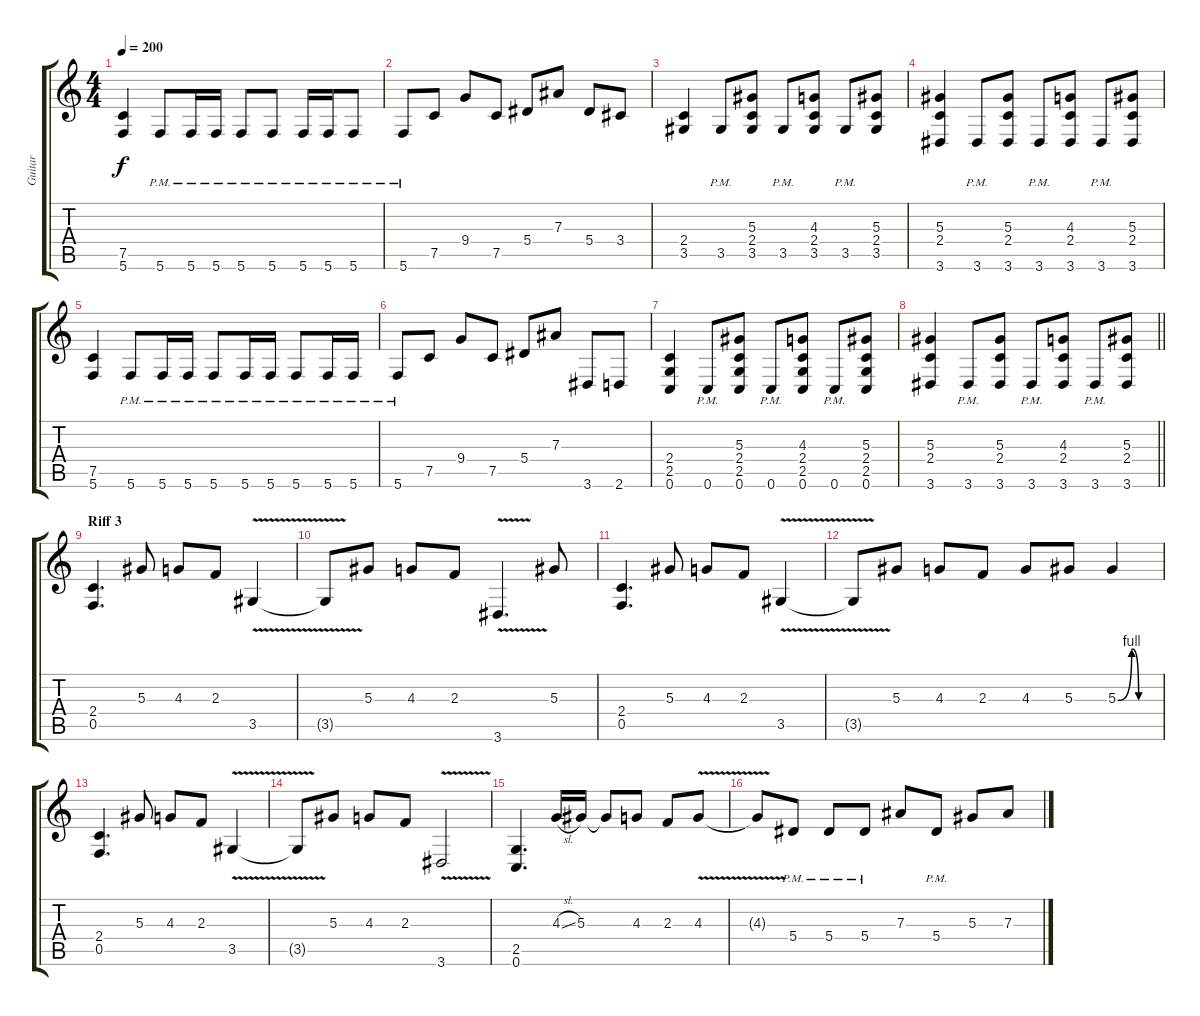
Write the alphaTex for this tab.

\track ("Guitar" "Guitar") {instrument distortionguitar}
\staff {score tabs}
\tuning (C4 G3 Eb3 Bb2 F2 C2) {hide}
\ts (4 4)
\tempo 200
\clef g2
\ks c
(7.5 5.6).4{dy f} 5.6{pm}.8 5.6{pm}.16 5.6{pm}.16 5.6{pm}.8 5.6{pm}.8 5.6{pm}.16 5.6{pm}.16 5.6{pm}.8 |
5.6{pm}.8 7.5.8 9.4.8 7.5.8 5.4.8 7.3.8 5.4.8 3.4.8 |
(2.4 3.5).4 3.5{pm}.8 (5.3 2.4 3.5).8 3.5{pm}.8 (4.3 2.4 3.5).8 3.5{pm}.8 (5.3 2.4 3.5).8 |
(5.3 2.4 3.6).4 3.6{pm}.8 (5.3 2.4 3.6).8 3.6{pm}.8 (4.3 2.4 3.6).8 3.6{pm}.8 (5.3 2.4 3.6).8 |
(7.5 5.6).4 5.6{pm}.8 5.6{pm}.16 5.6{pm}.16 5.6{pm}.8 5.6{pm}.16 5.6{pm}.16 5.6{pm}.8 5.6{pm}.16 5.6{pm}.16 |
5.6{pm}.8 7.5.8 9.4.8 7.5.8 5.4.8 7.3.8 3.6.8 2.6.8 |
(2.4 2.5 0.6).4 0.6{pm}.8 (5.3 2.4 2.5 0.6).8 0.6{pm}.8 (4.3 2.4 2.5 0.6).8 0.6{pm}.8 (5.3 2.4 2.5 0.6).8 |
\barLineRight lightlight
(5.3 2.4 3.6).4 3.6{pm}.8 (5.3 2.4 3.6).8 3.6{pm}.8 (4.3 2.4 3.6).8 3.6{pm}.8 (5.3 2.4 3.6).8 |
\section ("" "Riff 3")
(2.4 0.5).4{d} 5.3.8 4.3.8 2.3.8 3.5{v}.4 |
3.5{t}.8 5.3.8 4.3.8 2.3.8 3.6{v}.4{d} 5.3.8 |
(2.4 0.5).4{d} 5.3.8 4.3.8 2.3.8 3.5{v}.4 |
3.5{t}.8 5.3.8 4.3.8 2.3.8 4.3.8 5.3.8 5.3{be (custom 0 0 20 4 30 0 60 0)}.4 |
(2.4 0.5).4{d} 5.3.8 4.3.8 2.3.8 3.5{v}.4 |
3.5{t}.8 5.3.8 4.3.8 2.3.8 3.6{v}.2 |
(2.5 0.6).4{d} 4.3{sl}.16 5.3.16 5.3{t}.8 4.3.8 2.3.8 4.3{v}.8 |
4.3{t}.8 5.4{pm}.8 5.4{pm}.8 5.4{pm}.8 7.3.8 5.4{pm}.8 5.3.8 7.3.8
